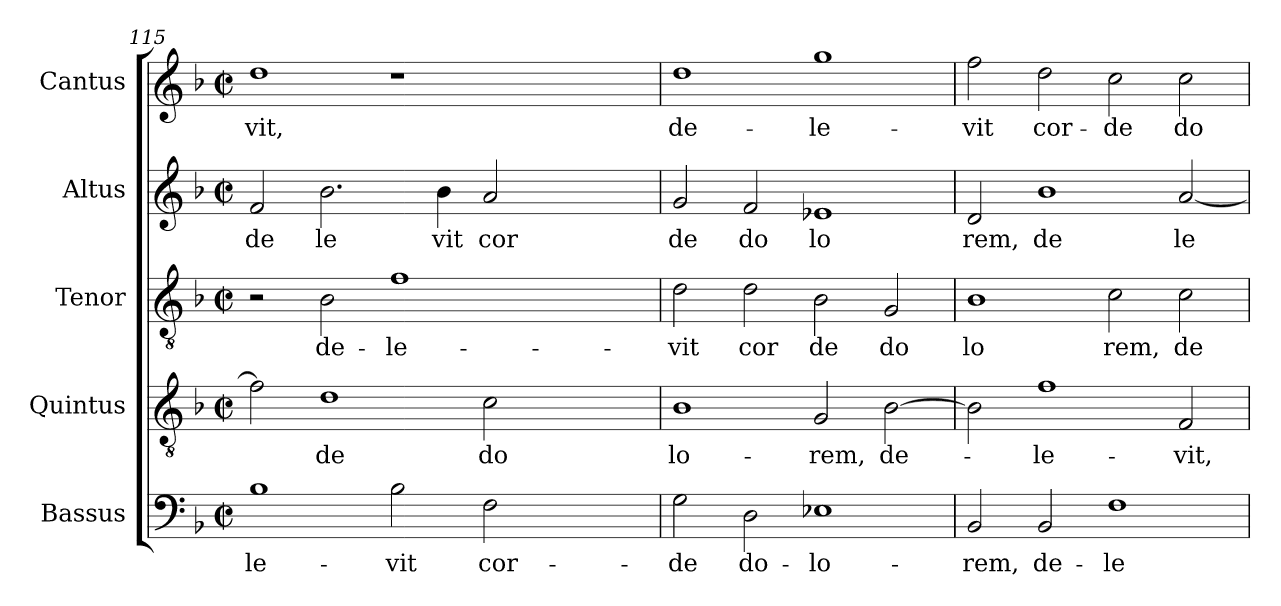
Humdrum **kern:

**kern	**text	**kern	**text	**kern	**text	**kern	**text	**kern	**text
*part5	*part5	*part4	*part4	*part3	*part3	*part2	*part2	*part1	*part1
*staff5	*staff5	*staff4	*staff4	*staff3	*staff3	*staff2	*staff2	*staff1	*staff1
*I"Bassus	*	*I"Quintus	*	*I"Tenor	*	*I"Altus	*	*I"Cantus	*
*clefF4	*	*clefGv2	*	*clefGv2	*	*clefG2	*	*clefG2	*
*k[b-]	*	*k[b-]	*	*k[b-]	*	*k[b-]	*	*k[b-]	*
*F:	*	*F:	*	*F:	*	*F:	*	*F:	*
*M2/2	*	*M2/2	*	*M2/2	*	*M2/2	*	*M2/2	*
*met(c|)	*	*met(c|)	*	*met(c|)	*	*met(c|)	*	*met(c|)	*
=115	=115	=115	=115	=115	=115	=115	=115	=115	=115
!	!LO:LY:b:cj	!	!	!	!	!	!LO:LY:b:cj	!	!LO:LY:b:cj
1B-	-le-	2f\]	.	2r	.	2f/	de	1dd	vit,
!	!	!	!LO:LY:b:cj	!	!LO:LY:b:cj	!	!LO:LY:b:cj	!	!
.	.	1d	de	2B-\	de-	2.b-\	le	.	.
!	!LO:LY:b:cj	!	!	!	!LO:LY:b:cj	!	!	!LO:N:vis=1	!
2B-\	-vit	.	.	1f	-le-	.	.	0r	.
!	!	!	!	!	!	!	!LO:LY:b:cj	!	!
.	.	.	.	.	.	4b-\	vit	.	.
!	!LO:LY:b:cj	!	!LO:LY:b:cj	!	!	!	!LO:LY:b:cj	!	!
2F\	cor-	2c\	do	.	.	2a/	cor	.	.
1ryy	.	1ryy	.	1ryy	.	1ryy	.	.	.
!!LO:LB:g=z
=116	=116	=116	=116	=116	=116	=116	=116	=116	=116
!	!LO:LY:b:cj	!	!LO:LY:b:cj	!	!LO:LY:b:cj	!	!LO:LY:b:cj	!	!LO:LY:b:cj
2G\	-de	1B-	lo-	2d\	-vit	2g/	de	1dd	de-
!	!LO:LY:b:cj	!	!	!	!LO:LY:b:cj	!	!LO:LY:b:cj	!	!
2D\	do-	.	.	2d\	cor	2f/	do	.	.
!	!LO:LY:b:cj	!	!LO:LY:b:cj	!	!LO:LY:b:cj	!	!LO:LY:b:cj	!	!LO:LY:b:cj
1E-X	-lo-	2G/	-rem,	2B-\	de	1e-X	lo	1gg	-le-
!	!	!	!LO:LY:b:cj	!	!LO:LY:b:cj	!	!	!	!
.	.	[>2B-\	de-	2G/	do	.	.	.	.
=117	=117	=117	=117	=117	=117	=117	=117	=117	=117
!	!LO:LY:b:cj	!	!	!	!LO:LY:b:cj	!	!LO:LY:b:cj	!	!LO:LY:b:cj
2BB-/	-rem,	2B-\]	.	1B-	lo	2d/	rem,	2ff\	-vit
!	!LO:LY:b:cj	!	!LO:LY:b:cj	!	!	!	!LO:LY:b:cj	!	!LO:LY:b:cj
2BB-/	de-	1f	-le-	.	.	1b-	de	2dd\	cor-
!	!LO:LY:b:cj	!	!	!	!LO:LY:b:cj	!	!	!	!LO:LY:b:cj
1F	-le-	.	.	2c\	rem,	.	.	2cc\	-de
!	!	!	!LO:LY:b:cj	!	!LO:LY:b:cj	!	!LO:LY:b:cj	!	!LO:LY:b:cj
.	.	2F/	-vit,	2c\	de	[<2a/	le	2cc\	do-
=	=	=	=	=	=	=	=	=	=
*-	*-	*-	*-	*-	*-	*-	*-	*-	*-
